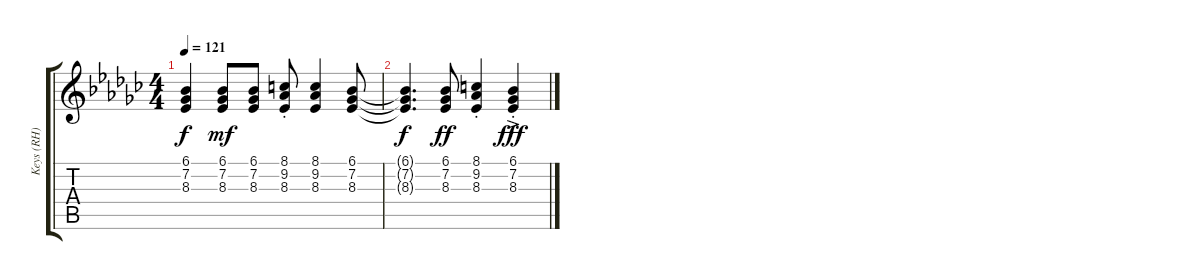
\track ("Keys (RH)" "Keys (RH)") {instrument electricpiano1}
\staff {score tabs}
\tuning (E4 B3 G3 D3 A2 E2) {hide}
\ts (4 4)
\tempo 121
\clef g2
\ks ebminor
(6.1{t} 7.2{t} 8.3{t}).4{dy f} (6.1 7.2 8.3).8{dy mf} (6.1 7.2 8.3).8 (8.1{st} 9.2{st} 8.3{st}).8 (8.1 9.2 8.3).4 (6.1 7.2 8.3).8 |
(6.1{t} 7.2{t} 8.3{t}).4{d dy f} (6.1 7.2 8.3).8{dy ff} (8.1{st} 9.2{st} 8.3{st}).4 (6.1{ac st} 7.2{ac st} 8.3{ac st}).4{dy fff}
